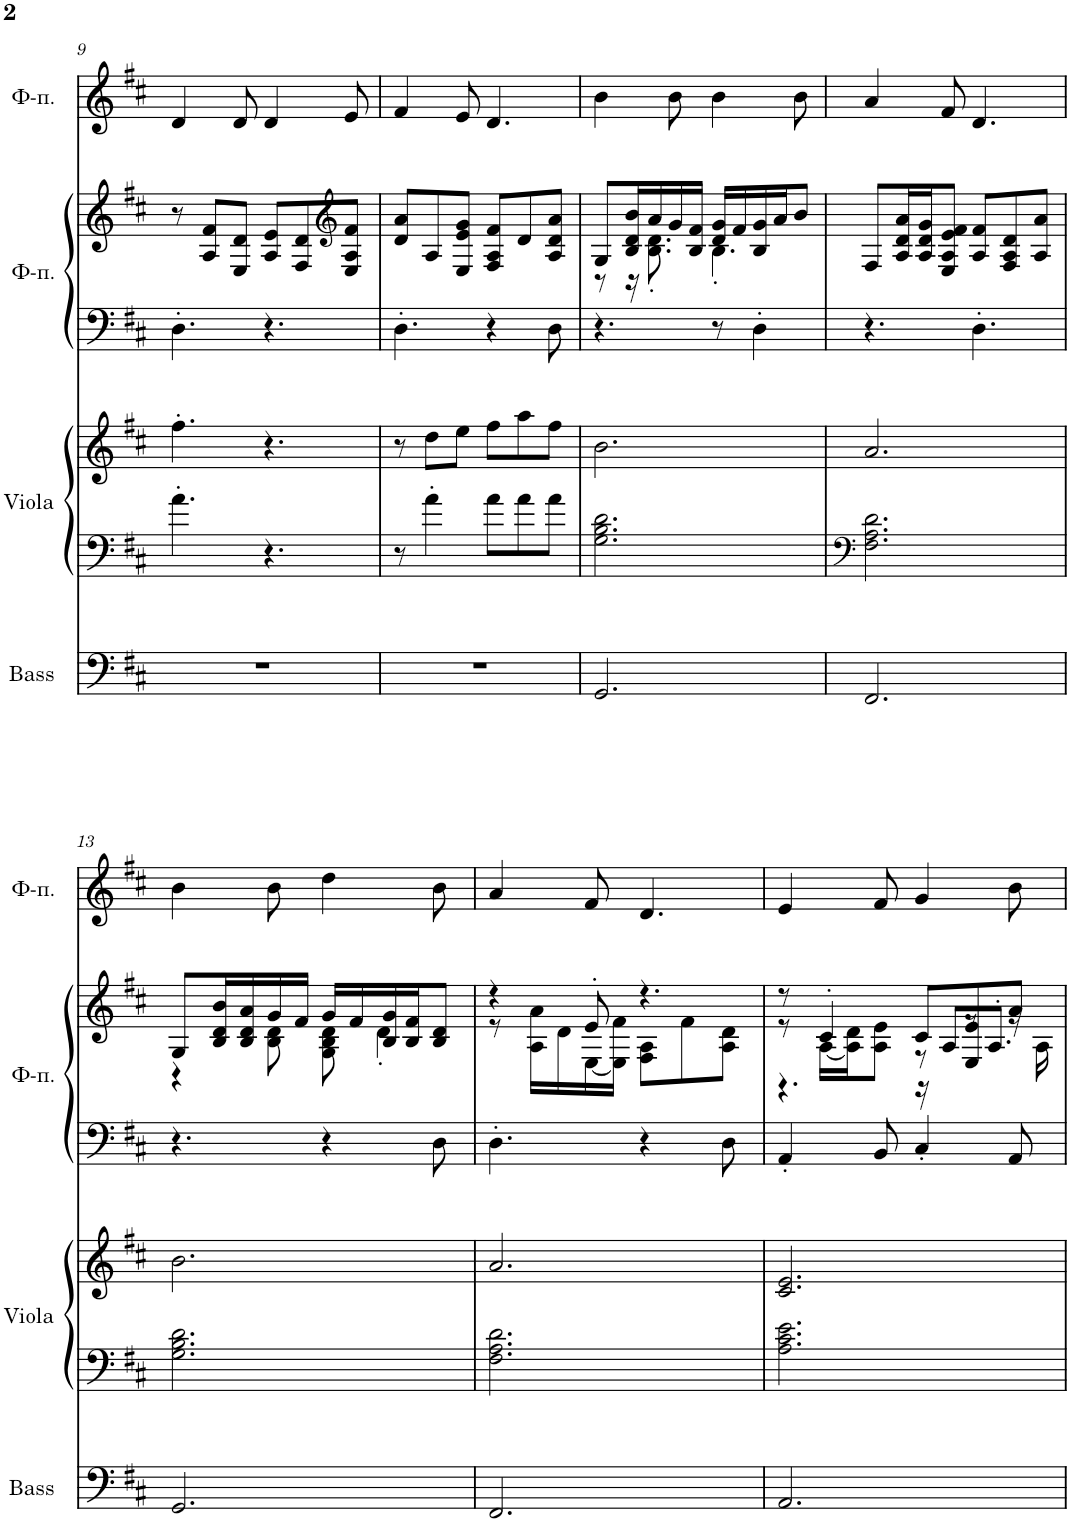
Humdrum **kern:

**kern	**kern	**kern	**kern	**kern	**kern
*part4	*part3	*part3	*part2	*part2	*part1
*staff6	*staff5	*staff4	*staff3	*staff2	*staff1
*I", Bass	*I"Violas1	*	*I"Фортепиано, Pialo R	*	*I"Фортепиано, Solo
*I'Bass	*I'Viola	*	*	*	*
!!LO:PB:g=z
*clefF4	*clefF4	*clefG2	*clefF4	*clefG2	*clefG2
*k[f#c#]	*k[f#c#]	*k[f#c#]	*k[f#c#]	*k[f#c#]	*k[f#c#]
*M6/8	*M6/8	*M6/8	*M6/8	*M6/8	*M6/8
=9	=9	=9	=9	=9	=9
2.r	4.a'\	4.ff#'\	4.D'\	8r	4d/
.	.	.	.	8A/ 8f#/L	.
.	.	.	.	8E/ 8d/J	8d/
.	4.r	4.r	4.r	8A/ 8e/L	4d/
.	.	.	.	8F#/ 8d/	.
*	*	*	*	*clefG2	*
.	.	.	.	8E/ 8A/ 8f#/J	8e/
=10	=10	=10	=10	=10	=10
2.r	8r	8r	4.D'\	8d/ 8a/L	4f#/
.	4a'\	8dd\L	.	8A/	.
.	.	8ee\J	.	8E/ 8e/ 8g/J	8e/
.	8a\L	8ff#\L	4r	8F#/ 8A/ 8f#/L	4.d/
.	8a\	8aa\	.	8d/	.
.	8a\J	8ff#\J	8D\	8A/ 8d/ 8a/J	.
=11	=11	=11	=11	=11	=11
*	*	*	*	*^	*
2.GG/	2.G\ 2.B\ 2.d\	2.b\	4.r	8G/L	8r	4b\
.	.	.	.	16B/ 16d/ 16b/L	16r	.
.	.	.	.	16a/	8.B\' 8.d\'	.
.	.	.	.	16g/	.	8b\
.	.	.	.	16B/ 16f#/JJ	.	.
.	.	.	8r	16d/ 16g/LL	4.B'\	4b\
.	.	.	.	16f#/	.	.
.	.	.	4D'\	16B/ 16g/	.	.
.	.	.	.	16a/J	.	.
.	.	.	.	8b/J	.	8b\
*	*	*	*	*v	*v	*
=12	=12	=12	=12	=12	=12
*	*clefF4	*	*	*	*
2.FF#/	2.F#\ 2.A\ 2.d\	2.a/	4.r	8F#/L	4a/
.	.	.	.	16A/ 16d/ 16a/L	.
.	.	.	.	16A/ 16d/ 16g/J	.
.	.	.	.	8E/ 8A/ 8e/ 8f#/J	8f#/
.	.	.	4.D'\	8A/ 8f#/L	4.d/
.	.	.	.	8F#/ 8A/ 8d/	.
.	.	.	.	8A/ 8a/J	.
!!LO:LB:g=z
=13	=13	=13	=13	=13	=13
*	*	*	*	*^	*
2.GG/	2.G\ 2.B\ 2.d\	2.b\	4.r	8G/L	4r	4b\
.	.	.	.	16B/ 16d/ 16b/L	.	.
.	.	.	.	16B/ 16d/ 16a/	.	.
.	.	.	.	16g/	8B\ 8d\	8b\
.	.	.	.	16f#/JJ	.	.
.	.	.	4r	16g/LL	8G\ 8B\ 8d\	4dd\
.	.	.	.	16f#/	.	.
.	.	.	.	16B/ 16g/	4d'\	.
.	.	.	.	16B/ 16f#/J	.	.
.	.	.	8D\	8B/ 8d/J	.	8b\
=14	=14	=14	=14	=14	=14	=14
2.FF#/	2.F#\ 2.A\ 2.d\	2.a/	4.D'\	4r	8r	4a/
.	.	.	.	.	16A\ 16a\LL	.
.	.	.	.	.	16d\	.
.	.	.	.	8e'/	[16E\	8f#/
.	.	.	.	.	16E\] 16f#\JJ	.
.	.	.	4r	4.r	8F#\ 8A\L	4.d/
.	.	.	.	.	8f#\	.
.	.	.	8D\	.	8A\ 8d\J	.
=15	=15	=15	=15	=15	=15	=15
*	*	*	*	*	*^	*
2.AA/	2.A\ 2.c#\ 2.e\	2.c#/ 2.e/	4AA'/	8r	8r	4.r	4e/
.	.	.	.	4c#'/	[16A\LL	.	.
.	.	.	.	.	16A\] 16d\J	.	.
.	.	.	8BB/	.	8A\ 8e\J	.	8f#/
.	.	.	4C#'/	8c#/L	8r	16r	4g/
.	.	.	.	.	.	8A/L	.
.	.	.	.	8E/ 8e/	8r	.	.
.	.	.	.	.	.	8.A'/J	.
.	.	.	8AA/	8a/J	16r	.	8b\
.	.	.	.	.	16A\	.	.
*	*	*	*	*v	*v	*v	*
=	=	=	=	=	=
*-	*-	*-	*-	*-	*-
